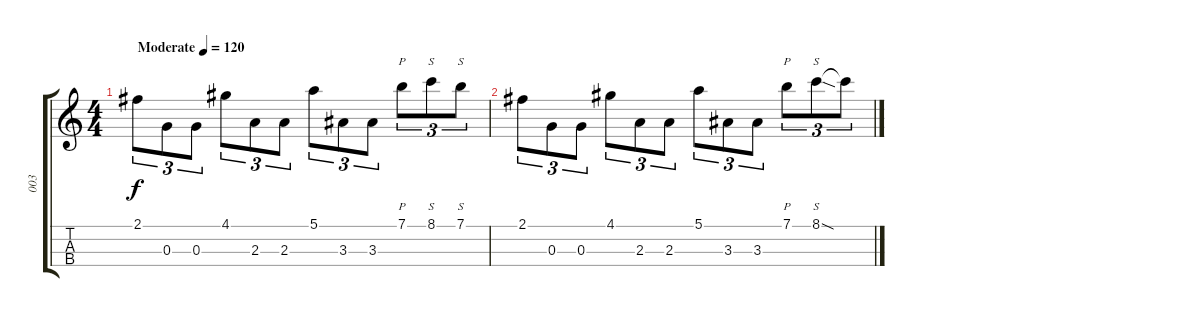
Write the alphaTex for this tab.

\track ("003" "003") {instrument slapbass1}
\staff {score tabs}
\tuning (E4 B3 G3 D3) {hide}
\ts (4 4)
\tempo (120 "Moderate")
\clef g2
\ks c
2.1.8{tu (3 2) dy f instrument slapbass1} 0.3.8{tu (3 2)} 0.3.8{tu (3 2)} 4.1.8{tu (3 2)} 2.3.8{tu (3 2)} 2.3.8{tu (3 2)} 5.1.8{tu (3 2)} 3.3.8{tu (3 2)} 3.3.8{tu (3 2)} 7.1.8{p tu (3 2)} 8.1.8{s tu (3 2)} 7.1.8{s tu (3 2)} |
2.1.8{tu (3 2)} 0.3.8{tu (3 2)} 0.3.8{tu (3 2)} 4.1.8{tu (3 2)} 2.3.8{tu (3 2)} 2.3.8{tu (3 2)} 5.1.8{tu (3 2)} 3.3.8{tu (3 2)} 3.3.8{tu (3 2)} 7.1.8{p tu (3 2)} 8.1{sod}.8{s tu (3 2)} 8.1{t}.8{tu (3 2)}
